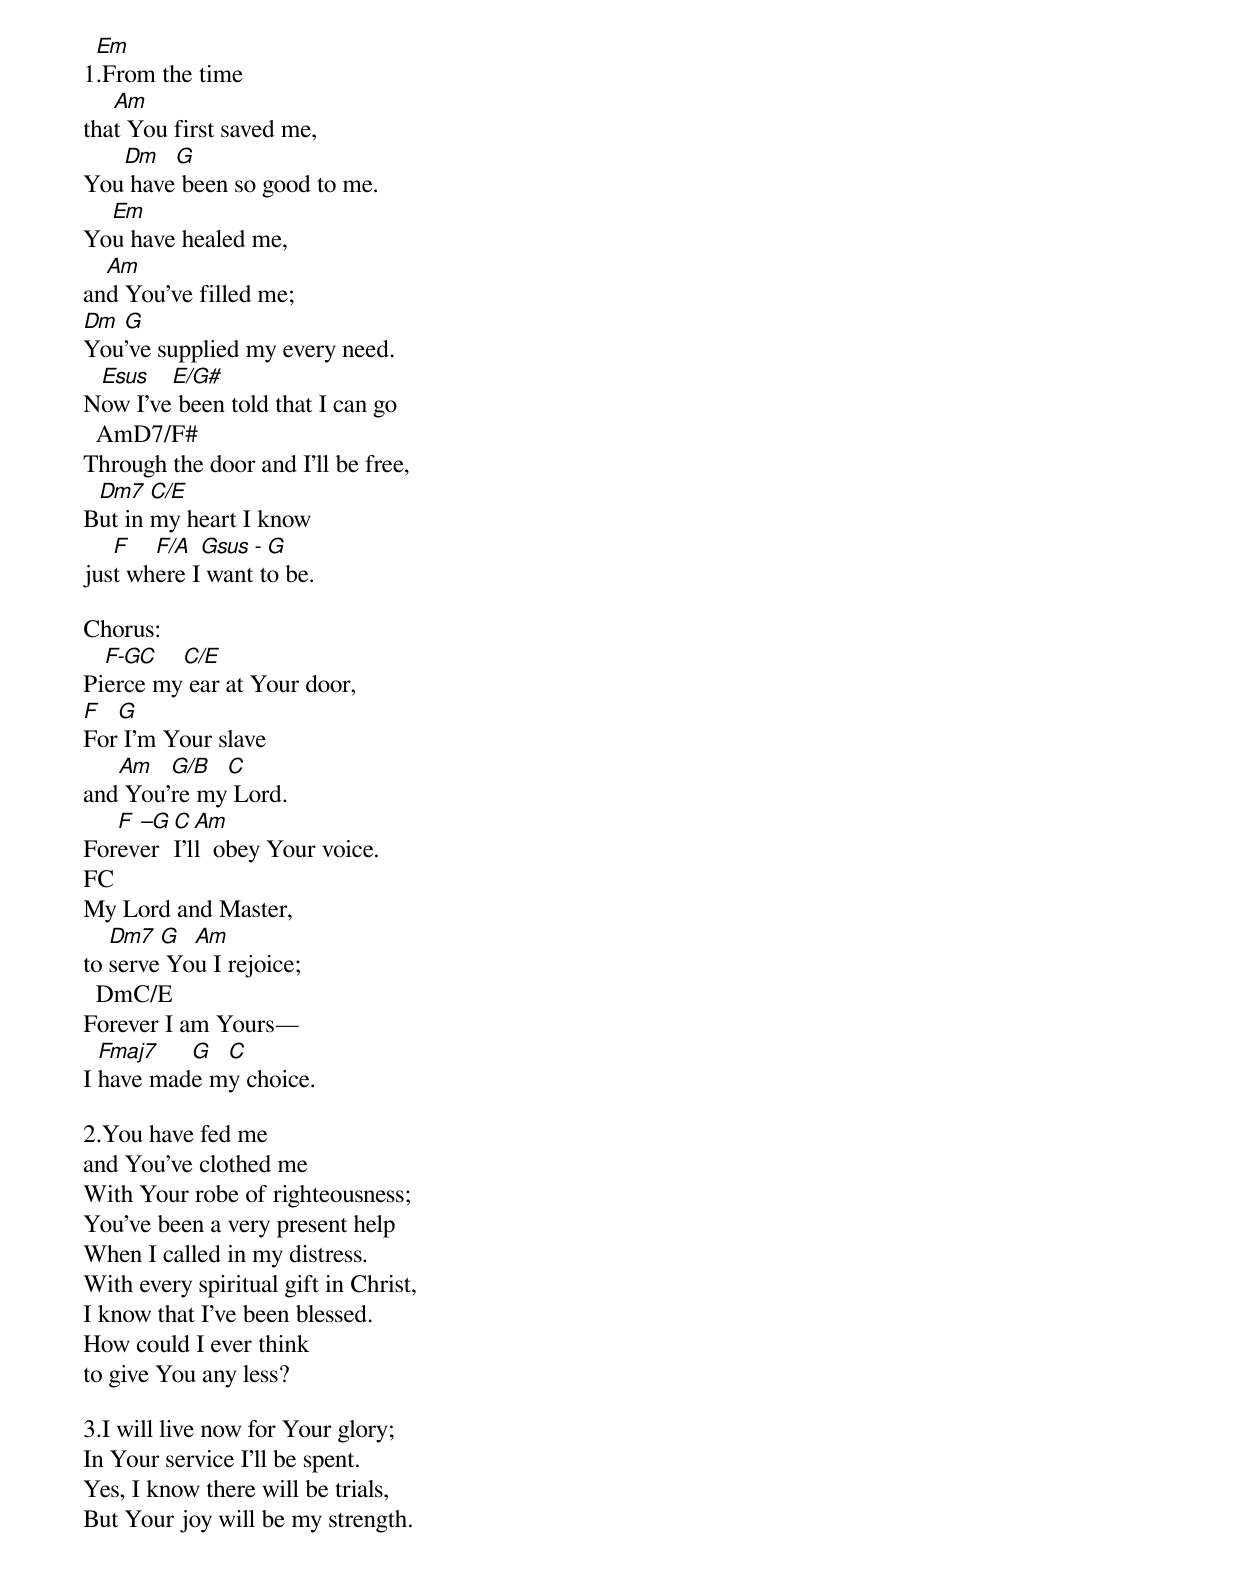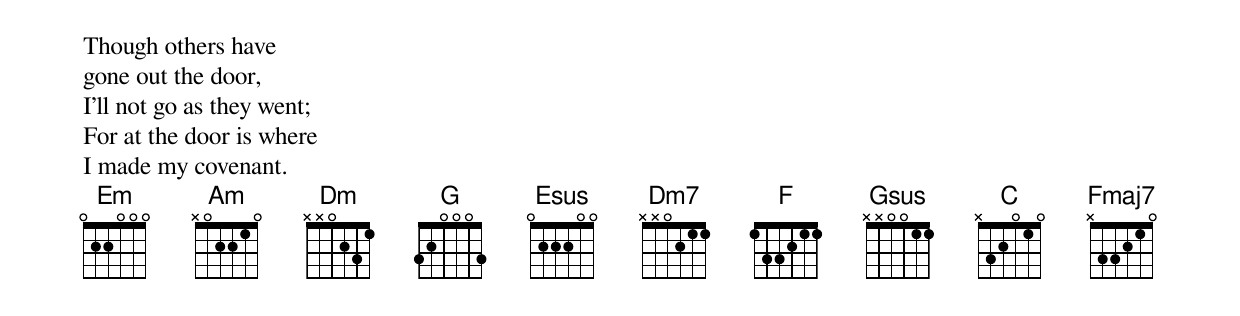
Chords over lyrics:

 Em
1.From the time
   Am
that You first saved me,
   Dm   G
You have been so good to me.
  Em
You have healed me,
  Am
and You’ve filled me;
Dm G
You’ve supplied my every need.
 Esus   E/G#
Now I’ve been told that I can go
  AmD7/F#
Through the door and I’ll be free,
 Dm7   C/E
But in my heart I know
   F   F/A  Gsus - G
just where I want to be.

Chorus:
  F-GC   C/E
Pierce my ear at Your door,
F  G
For I’m Your slave
   Am   G/B  C
and You’re my Lord.
   F –G C  Am
Forever I’ll  obey Your voice.
FC
My Lord and Master,
   Dm7  G  Am
to serve You I rejoice;
  DmC/E
Forever I am Yours—
  Fmaj7   G  C
I have made my choice.

2.You have fed me
and You’ve clothed me
With Your robe of righteousness;
You’ve been a very present help
When I called in my distress.
With every spiritual gift in Christ,
I know that I’ve been blessed.
How could I ever think
to give You any less?

3.I will live now for Your glory;
In Your service I’ll be spent.
Yes, I know there will be trials,
But Your joy will be my strength.
Though others have
gone out the door,
I’ll not go as they went;
For at the door is where
I made my covenant.
